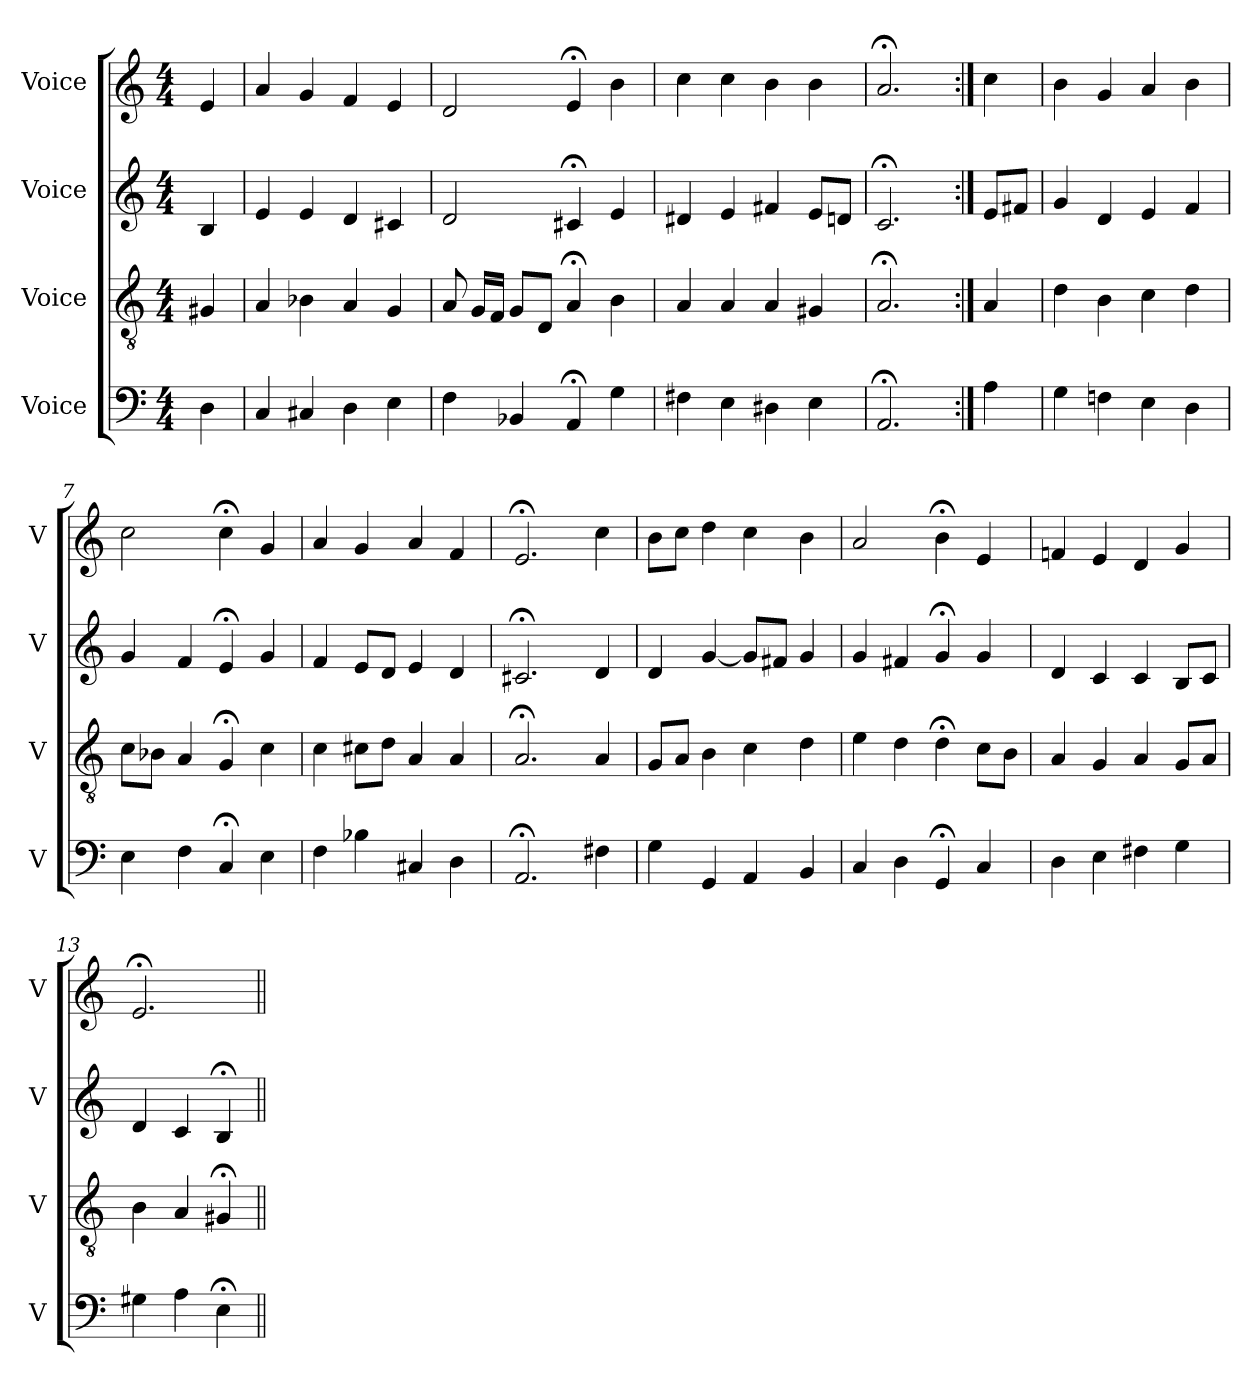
**kern	**kern	**kern	**kern
*part4	*part3	*part2	*part1
*staff4	*staff3	*staff2	*staff1
*I"Voice	*I"Voice	*I"Voice	*I"Voice
*I'V	*I'V	*I'V	*I'V
*clefF4	*clefGv2	*clefG2	*clefG2
*k[]	*k[]	*k[]	*k[]
*M4/4	*M4/4	*M4/4	*M4/4
=	=	=	=
4D	4G#X	4B	4e
=2	=2	=2	=2
4C	4A	4e	4a
4C#X	4B-X	4e	4g
4D	4A	4d	4f
4E	4G	4c#X	4e
=3	=3	=3	=3
4F	8A	2d	2d
.	16GLL	.	.
.	16FJJ	.	.
4BB-X	8GL	.	.
.	8DJ	.	.
4AA;<	4A;<	4c#X;<	4e;<
4G	4B	4e	4b
=4	=4	=4	=4
4F#X	4A	4d#X	4cc
4E	4A	4e	4cc
4D#X	4A	4f#X	4b
4E	4G#X	8eL	4b
.	.	8dnJ	.
=	=	=	=
2.AA;<	2.A;<	2.c;<	2.a;<
=5:|!	=5:|!	=5:|!	=5:|!
4A	4A	8eL	4cc
.	.	8f#XJ	.
=6	=6	=6	=6
4G	4d	4g	4b
4Fn	4B	4d	4g
4E	4c	4e	4a
4D	4d	4f	4b
=7	=7	=7	=7
4E	8cL	4g	2cc
.	8B-XJ	.	.
4F	4A	4f	.
4C;<	4G;<	4e;<	4cc;<
4E	4c	4g	4g
=8	=8	=8	=8
4F	4c	4f	4a
4B-X	8c#XL	8eL	4g
.	8dJ	8dJ	.
4C#X	4A	4e	4a
4D	4A	4d	4f
=9	=9	=9	=9
2.AA;<	2.A;<	2.c#X;<	2.e;<
4F#X	4A	4d	4cc
=10	=10	=10	=10
4G	8GL	4d	8bL
.	8AJ	.	8ccJ
4GG	4B	[4g	4dd
4AA	4c	8gL]	4cc
.	.	8f#XJ	.
4BB	4d	4g	4b
=11	=11	=11	=11
4C	4e	4g	2a
4D	4d	4f#X	.
4GG;<	4d;<	4g;<	4b;<
4C	8cL	4g	4e
.	8BJ	.	.
=12	=12	=12	=12
4D	4A	4d	4fn
4E	4G	4c	4e
4F#X	4A	4c	4d
4G	8GL	8BL	4g
.	8AJ	8cJ	.
=13	=13	=13	=13
4G#X	4B	4d	2.e;<
4A	4A	4c	.
4E;<	4G#X;<	4B;<	.
=||	=||	=||	=||
*-	*-	*-	*-
